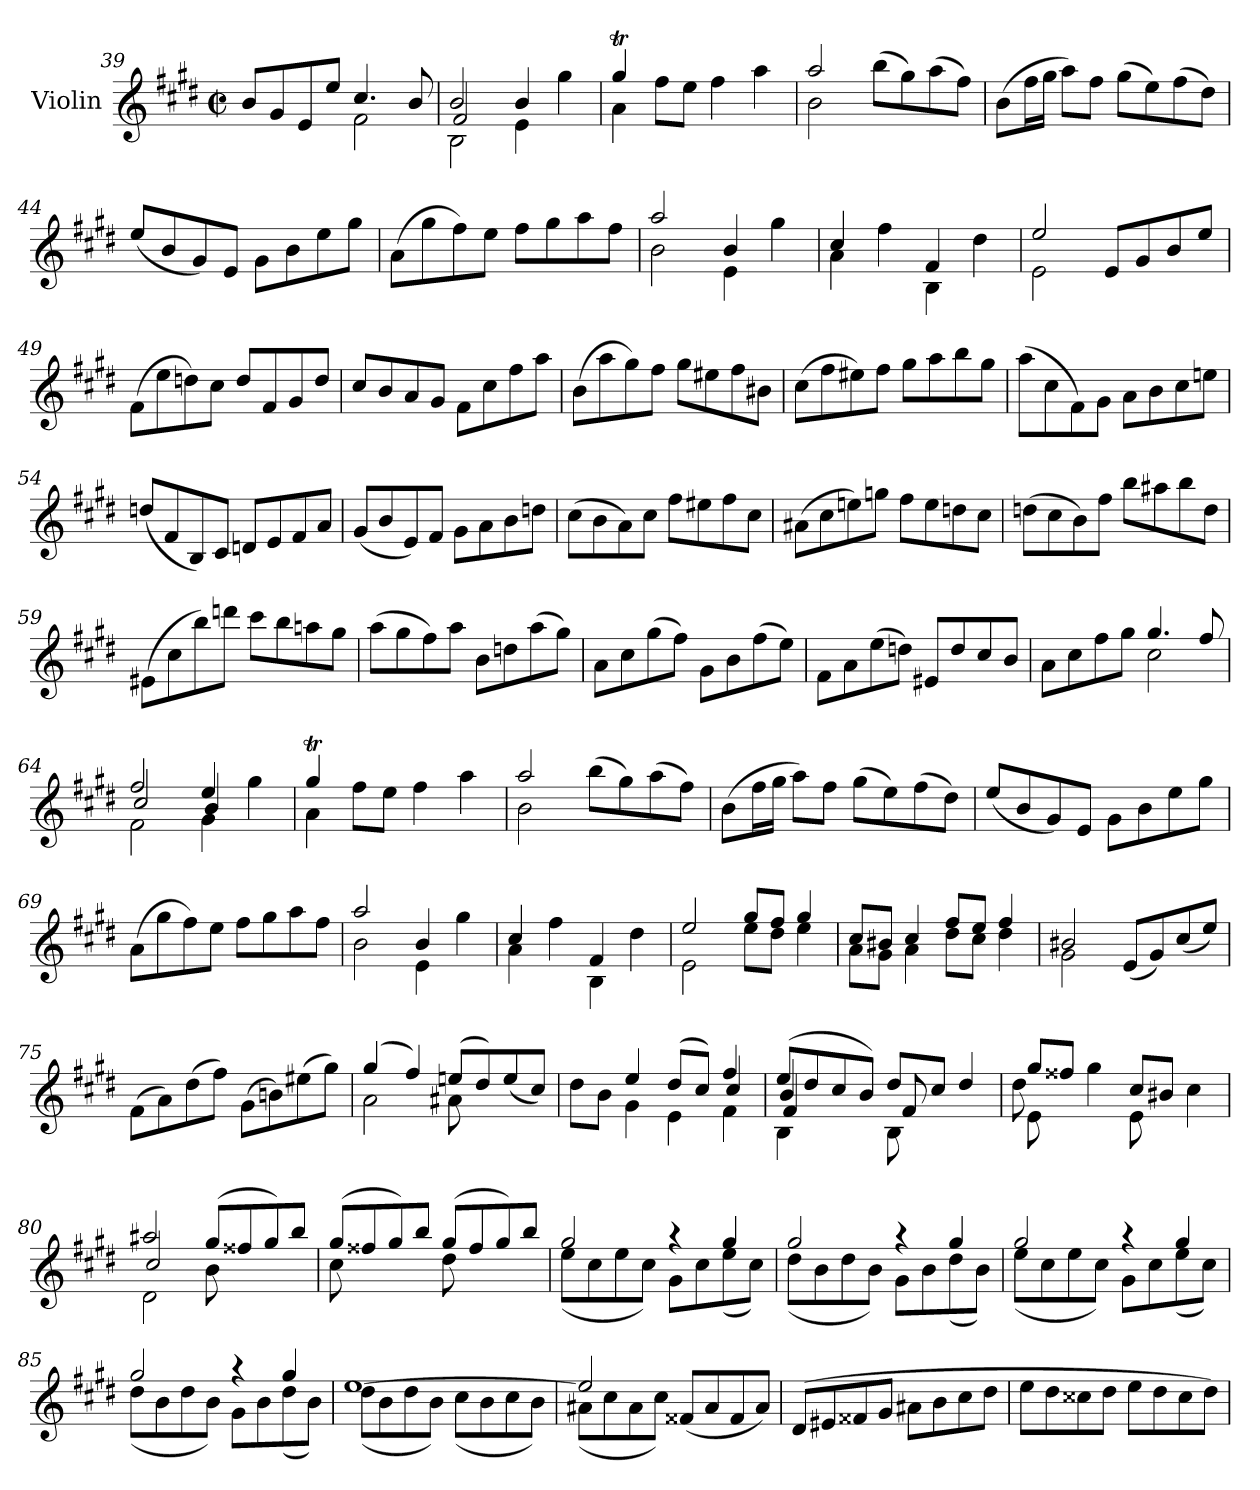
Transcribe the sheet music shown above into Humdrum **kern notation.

**kern
*part1
*staff1
*I"Violin
*I'Vln.
*clefG2
*k[f#c#g#d#]
*M2/2
*met(c|)
=39
*^
8b/L	2ryy
8g#/	.
8e/	.
8ee/J	.
4.cc#/	2f#\
8b/	.
=40	=40
*	*^
2b/	2B\	2f#/
4b/	4e\	2ryy
4gg#\	4ryy	.
*	*v	*v
=41	=41
4gg#t/	4a\
8ff#\L	4ryy
8ee\J	.
4ff#\	2ryy
4aa\	.
=42	=42
2aa/	2b\
(>8bb\L	2ryy
8gg#\)	.
(>8aa\	.
8ff#\J)	.
*v	*v
=43
(>8b\L
16ff#\L
16gg#\JJ
8aa\L)
8ff#\J
(>8gg#\L
8ee\)
(>8ff#\
8dd#\J)
=44
(<8ee/L
8b/
8g#/)
8e/J
8g#\L
8b\
8ee\
8gg#\J
=45
(>8a\L
8gg#\
8ff#\)
8ee\J
8ff#\L
8gg#\
8aa\
8ff#\J
=46
*^
2aa/	2b\
4b/	4e\
4gg#\	4ryy
=47	=47
4cc#/	4a\
4ff#\	4ryy
4f#/	4B\
4dd#\	4ryy
=48	=48
2ee/	2e\
8e/L	2ryy
8g#/	.
8b/	.
8ee/J	.
*v	*v
=49
(>8f#\L
8ee\
8ddn\)
8cc#\J
8dd/L
8f#/
8g#/
8dd/J
=50
8cc#/L
8b/
8a/
8g#/J
8f#\L
8cc#\
8ff#\
8aa\J
=51
(>8b\L
8aa\
8gg#\)
8ff#\J
8gg#\L
8ee#X\
8ff#\
8b#X\J
=52
(>8cc#\L
8ff#\
8ee#X\)
8ff#\J
8gg#\L
8aa\
8bb\
8gg#\J
=53
(>8aa\L
8cc#\
8f#\)
8g#\J
8a\L
8b\
8cc#\
8een\J
=54
(<8ddn/L
8f#/
8B/)
8c#/J
8dn/L
8e/
8f#/
8a/J
=55
(<8g#/L
8b/
8e/)
8f#/J
8g#\L
8a\
8b\
8ddn\J
=56
(>8cc#\L
8b\
8a\)
8cc#\J
8ff#\L
8ee#X\
8ff#\
8cc#\J
=57
(>8a#X\L
8cc#\
8een\)
8ggn\J
8ff#\L
8ee\
8ddn\
8cc#\J
=58
(>8ddn\L
8cc#\
8b\)
8ff#\J
8bb\L
8aa#X\
8bb\
8dd\J
=59
(>8e#X\L
8cc#\
8bb\)
8dddn\J
8ccc#\L
8bb\
8aan\
8gg#\J
=60
(>8aa\L
8gg#\
8ff#\)
8aa\J
8b\L
8ddn\
(>8aa\
8gg#\J)
=61
8a\L
8cc#\
(>8gg#\
8ff#\J)
8g#\L
8b\
(>8ff#\
8ee\J)
=62
8f#\L
8a\
(>8ee\
8ddn\J)
8e#X/L
8dd/
8cc#/
8b/J
=63
*^
8a\L	2ryy
8cc#\	.
8ff#\	.
8gg#\J	.
4.gg#/	2cc#\
8ff#/	.
=64	=64
*	*^
2ff#/	2f#\	2cc#/
4ee/	4g#\	4b/
4gg#\	4ryy	4ryy
*	*v	*v
=65	=65
4gg#t/	4a\
8ff#\L	4ryy
8ee\J	.
4ff#\	2ryy
4aa\	.
=66	=66
2aa/	2b\
(>8bb\L	2ryy
8gg#\)	.
(>8aa\	.
8ff#\J)	.
*v	*v
=67
(>8b\L
16ff#\L
16gg#\JJ
8aa\L)
8ff#\J
(>8gg#\L
8ee\)
(>8ff#\
8dd#\J)
=68
(<8ee/L
8b/
8g#/)
8e/J
8g#\L
8b\
8ee\
8gg#\J
=69
(>8a\L
8gg#\
8ff#\)
8ee\J
8ff#\L
8gg#\
8aa\
8ff#\J
=70
*^
2aa/	2b\
4b/	4e\
4gg#\	4ryy
=71	=71
4cc#/	4a\
4ff#\	4ryy
4f#/	4B\
4dd#\	4ryy
=72	=72
2ee/	2e\
8gg#/L	8ee\L
8ff#/J	8dd#\J
4gg#/	4ee\
=73	=73
8cc#/L	8a\L
8b#X/J	8g#\J
4cc#/	4a\
8ff#/L	8dd#\L
8ee/J	8cc#\J
4ff#/	4dd#\
=74	=74
2b#X/	2g#\
(<8e/L	2ryy
8g#/)	.
(<8cc#/	.
8ee/J)	.
*v	*v
=75
(>8f#\L
8a\)
(>8dd#\
8ff#\J)
(>8g#\L
8bn\)
(>8ee#X\
8gg#\J)
=76
*^
(>4gg#/	2a\
4ff#/)	.
(>8een/L	8a#X\
8dd#/)	8ryy
(<8ee/	4ryy
8cc#/J)	.
=77	=77
*	*^
4ryy	8dd#\L	2ryy
.	8b\J	.
4ee/	4g#\	.
(>8dd#/L	4e\	4ryy
8cc#/J)	.	.
4ff#/	4f#\	4cc#/
=78	=78	=78
*	*	*^
(>8ee/L	4B\	4b/	4f#/
8dd#/	.	.	.
8cc#/	4ryy	4ryy	4ryy
8b/J)	.	.	.
8dd#/L	8B\	8f#/	2ryy
8cc#/J	8ryy	8ryy	.
4dd#/	4ryy	4ryy	.
*	*	*v	*v
=79	=79	=79
8gg#/L	8e\	8dd#\
8ff##X/J	8ryy	8ryy
4gg#\	4ryy	4ryy
8cc#/L	8e\	2ryy
8b#X/J	8ryy	.
4cc#\	4ryy	.
=80	=80	=80
2aa#X/	2d#\	2cc#/
(>8gg#/L	8b\	2ryy
8ff##X/	8ryy	.
8gg#/)	4ryy	.
8bb/J	.	.
=81	=81	=81
(>8gg#/L	8cc#\	2ryy
8ff##X/	8ryy	.
8gg#/)	4ryy	.
8bb/J	.	.
(>8gg#/L	8dd#\	2ryy
8ff##/	8ryy	.
8gg#/)	4ryy	.
8bb/J	.	.
*	*v	*v
=82	=82
2gg#/	(<8ee\L
.	8cc#\
.	8ee\
.	8cc#\J)
4r	8g#\L
.	8cc#\
4gg#/	(<8ee\
.	8cc#\J)
=83	=83
2gg#/	(<8dd#\L
.	8b\
.	8dd#\
.	8b\J)
4r	8g#\L
.	8b\
4gg#/	(<8dd#\
.	8b\J)
=84	=84
2gg#/	(<8ee\L
.	8cc#\
.	8ee\
.	8cc#\J)
4r	8g#\L
.	8cc#\
4gg#/	(<8ee\
.	8cc#\J)
=85	=85
2gg#/	(<8dd#\L
.	8b\
.	8dd#\
.	8b\J)
4r	8g#\L
.	8b\
4gg#/	(<8dd#\
.	8b\J)
=86	=86
[1ee	(<8dd#\L
.	8b\
.	8dd#\
.	8b\J)
.	(<8cc#\L
.	8b\
.	8cc#\
.	8b\J)
=87	=87
2ee/]	(<8a#X\L
.	8cc#\
.	8a#\
.	8cc#\J)
(<8f##X/L	2ryy
8a#/	.
8f##/	.
8a#/J)	.
*v	*v
=88
(>8d#/L
8e#X/
8f##X/
8g#/J
8a#X\L
8b\
8cc#\
8dd#\J
=89
8ee\L
8dd#\
8cc##X\
8dd#\J
8ee\L
8dd#\
8cc##\
8dd#\J)
=
*-
